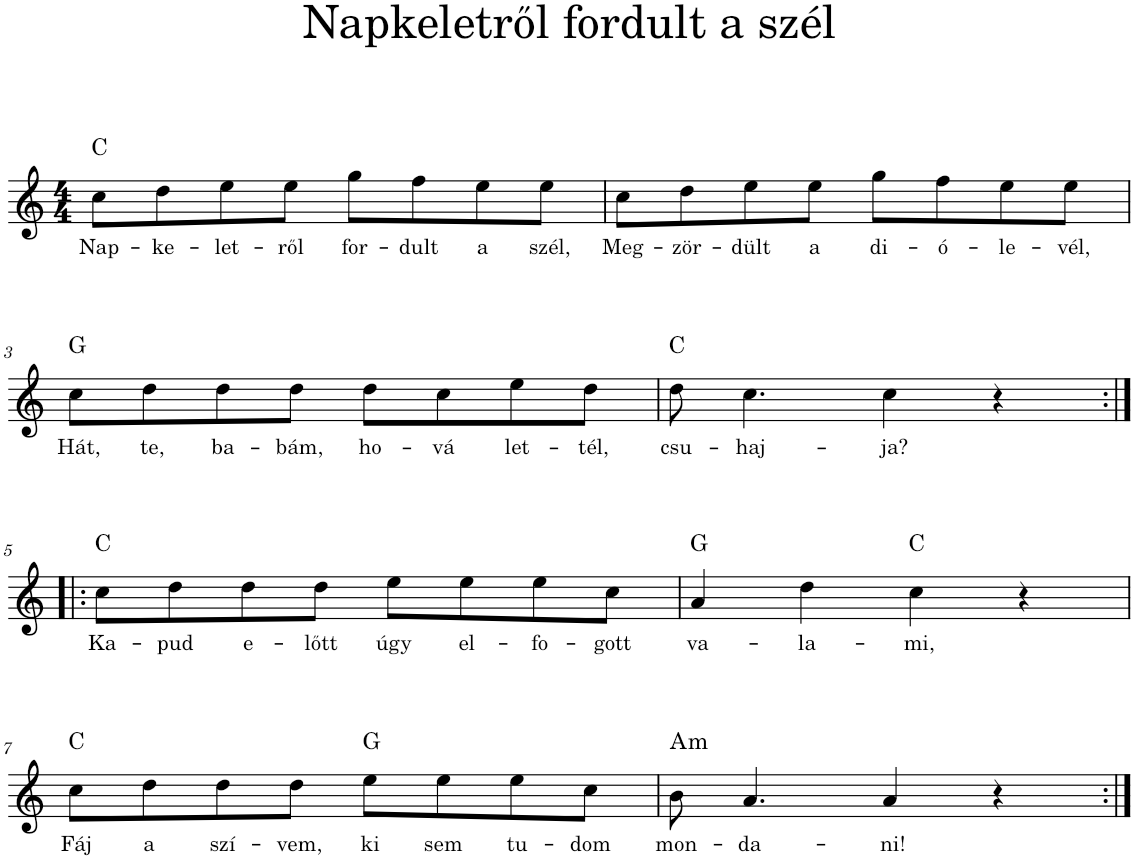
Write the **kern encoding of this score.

**kern	**text	**harte
*part1	*part1	*part1
*staff1	*staff1	*
*I"Piano	*	*
*I'Pno.	*	*
*clefG2	*	*
*k[]	*	*
*M4/4	*	*
=1	=1	=1
!	!LO:LY:b	!
8cc\L	Nap-	C:maj
!	!LO:LY:b	!
8dd\	-ke-	.
!	!LO:LY:b	!
8ee\	-let-	.
!	!LO:LY:b	!
8ee\J	-ről	.
!	!LO:LY:b	!
8gg\L	for-	.
!	!LO:LY:b	!
8ff\	-dult	.
!	!LO:LY:b	!
8ee\	a	.
!	!LO:LY:b	!
8ee\J	szél,	.
=2	=2	=2
!	!LO:LY:b	!
8cc\L	Meg-	.
!	!LO:LY:b	!
8dd\	-zör-	.
!	!LO:LY:b	!
8ee\	-dült	.
!	!LO:LY:b	!
8ee\J	a	.
!	!LO:LY:b	!
8gg\L	di-	.
!	!LO:LY:b	!
8ff\	-ó-	.
!	!LO:LY:b	!
8ee\	-le-	.
!	!LO:LY:b	!
8ee\J	-vél,	.
!!LO:LB:g=z
=3	=3	=3
!	!LO:LY:b	!
8cc\L	Hát,	G:maj
!	!LO:LY:b	!
8dd\	te,	.
!	!LO:LY:b	!
8dd\	ba-	.
!	!LO:LY:b	!
8dd\J	-bám,	.
!	!LO:LY:b	!
8dd\L	ho-	.
!	!LO:LY:b	!
8cc\	-vá	.
!	!LO:LY:b	!
8ee\	let-	.
!	!LO:LY:b	!
8dd\J	-tél,	.
=4	=4	=4
!	!LO:LY:b	!
8dd\	csu-	C:maj
!	!LO:LY:b	!
4.cc\	-haj-	.
!	!LO:LY:b	!
4cc\	-ja?	.
4r	.	.
!!LO:LB:g=z
=5:|!|:	=5:|!|:	=5:|!|:
!	!LO:LY:b	!
8cc\L	Ka-	C:maj
!	!LO:LY:b	!
8dd\	-pud	.
!	!LO:LY:b	!
8dd\	e-	.
!	!LO:LY:b	!
8dd\J	-lőtt	.
!	!LO:LY:b	!
8ee\L	úgy	.
!	!LO:LY:b	!
8ee\	el-	.
!	!LO:LY:b	!
8ee\	-fo-	.
!	!LO:LY:b	!
8cc\J	-gott	.
=6	=6	=6
!	!LO:LY:b	!
4a/	va-	G:maj
!	!LO:LY:b	!
4dd\	-la-	.
!	!LO:LY:b	!
4cc\	-mi,	C:maj
4r	.	.
!!LO:LB:g=z
=7	=7	=7
!	!LO:LY:b	!
8cc\L	Fáj	C:maj
!	!LO:LY:b	!
8dd\	a	.
!	!LO:LY:b	!
8dd\	szí-	.
!	!LO:LY:b	!
8dd\J	-vem,	.
!	!LO:LY:b	!
8ee\L	ki	G:maj
!	!LO:LY:b	!
8ee\	sem	.
!	!LO:LY:b	!
8ee\	tu-	.
!	!LO:LY:b	!
8cc\J	-dom	.
=8	=8	=8
!	!LO:LY:b	!LO:H:kt=m
8b\	mon-	A:min
!	!LO:LY:b	!
4.a/	-da-	.
!	!LO:LY:b	!
4a/	-ni!	.
4r	.	.
=:|!	=:|!	=:|!
*-	*-	*-
